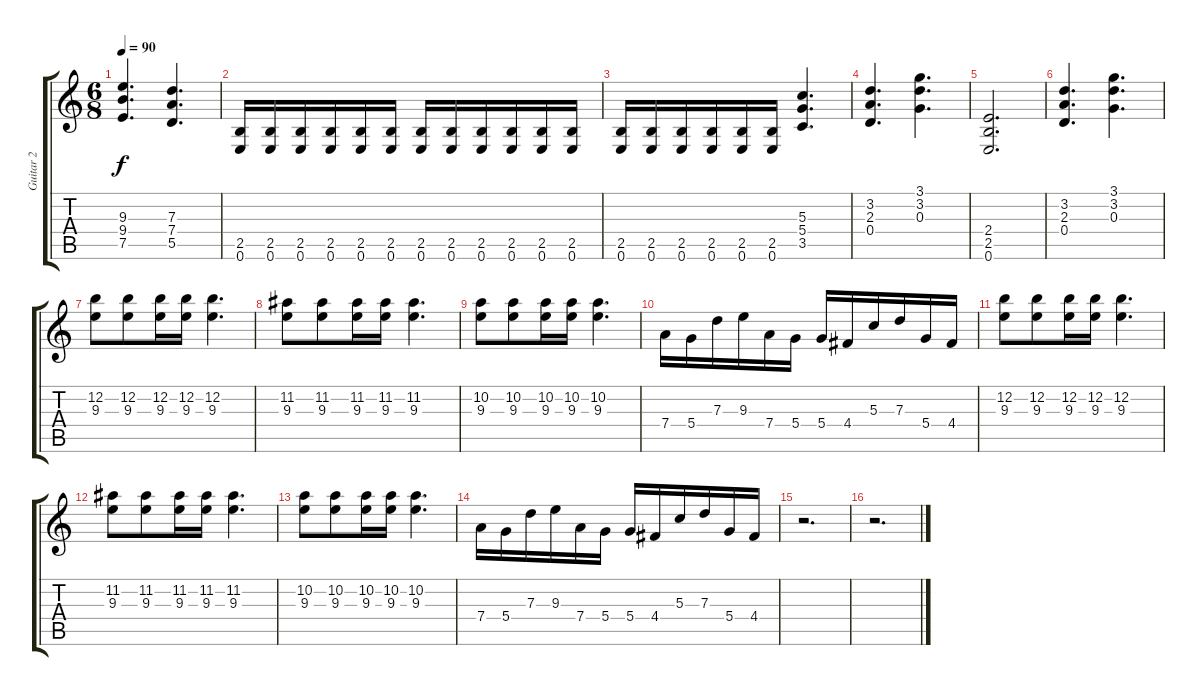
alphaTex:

\track ("Guitar 2" "Guitar 2") {instrument distortionguitar}
\staff {score tabs}
\tuning (E4 B3 G3 D3 A2 E2) {hide}
\ts (6 8)
\tempo 90
\clef g2
\ks c
(9.3 9.4 7.5).4{d dy f} (7.3 7.4 5.5).4{d} |
(2.5 0.6).16 (2.5 0.6).16 (2.5 0.6).16 (2.5 0.6).16 (2.5 0.6).16 (2.5 0.6).16 (2.5 0.6).16 (2.5 0.6).16 (2.5 0.6).16 (2.5 0.6).16 (2.5 0.6).16 (2.5 0.6).16 |
(2.5 0.6).16 (2.5 0.6).16 (2.5 0.6).16 (2.5 0.6).16 (2.5 0.6).16 (2.5 0.6).16 (5.3 5.4 3.5).4{d} |
(3.2 2.3 0.4).4{d} (3.1 3.2 0.3).4{d} |
(2.4 2.5 0.6).2{d} |
(3.2 2.3 0.4).4{d} (3.1 3.2 0.3).4{d} |
(12.2 9.3).8 (12.2 9.3).8 (12.2 9.3).16 (12.2 9.3).16 (12.2 9.3).4{d} |
(11.2 9.3).8 (11.2 9.3).8 (11.2 9.3).16 (11.2 9.3).16 (11.2 9.3).4{d} |
(10.2 9.3).8 (10.2 9.3).8 (10.2 9.3).16 (10.2 9.3).16 (10.2 9.3).4{d} |
7.4.16 5.4.16 7.3.16 9.3.16 7.4.16 5.4.16 5.4.16 4.4.16 5.3.16 7.3.16 5.4.16 4.4.16 |
(12.2 9.3).8 (12.2 9.3).8 (12.2 9.3).16 (12.2 9.3).16 (12.2 9.3).4{d} |
(11.2 9.3).8 (11.2 9.3).8 (11.2 9.3).16 (11.2 9.3).16 (11.2 9.3).4{d} |
(10.2 9.3).8 (10.2 9.3).8 (10.2 9.3).16 (10.2 9.3).16 (10.2 9.3).4{d} |
7.4.16 5.4.16 7.3.16 9.3.16 7.4.16 5.4.16 5.4.16 4.4.16 5.3.16 7.3.16 5.4.16 4.4.16 |
r.2{d} |
r.2{d}
